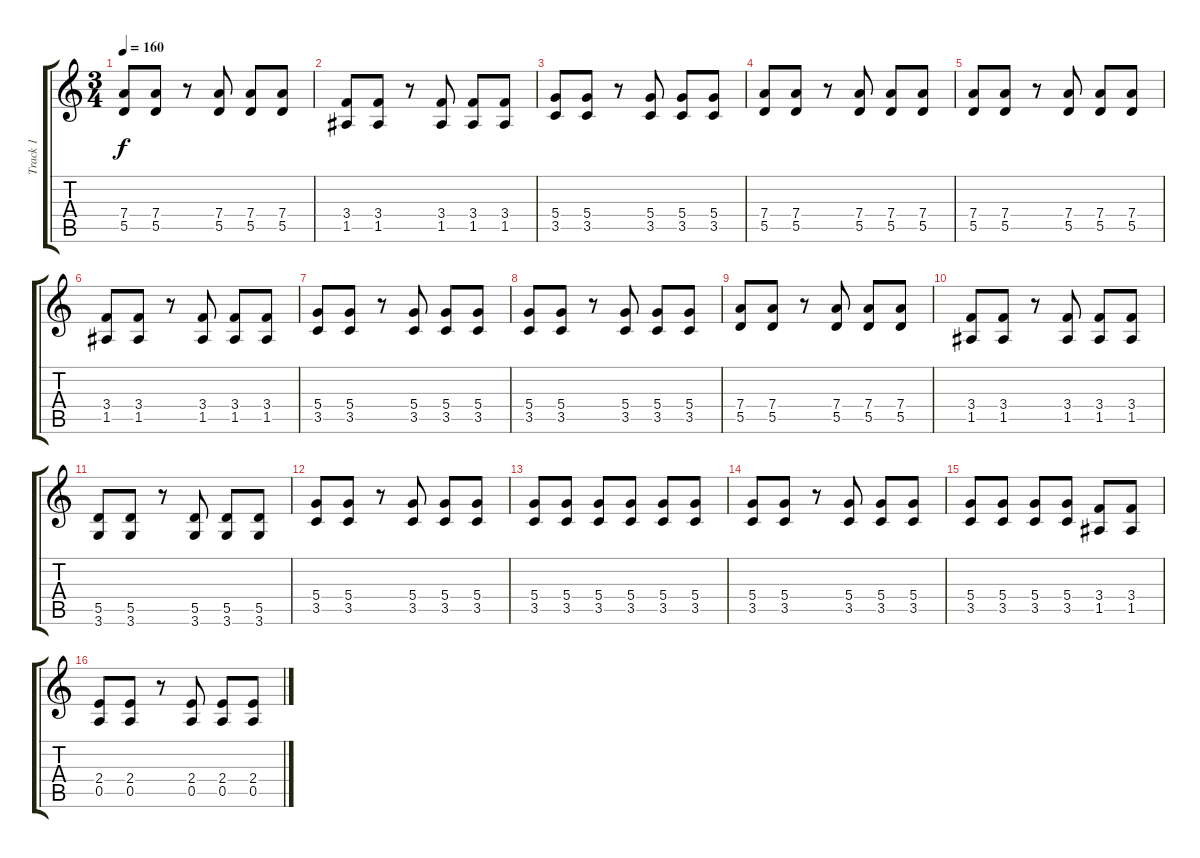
\track ("Track 1" "Track 1") {instrument overdrivenguitar}
\staff {score tabs}
\tuning (E4 B3 G3 D3 A2 E2) {hide}
\ts (3 4)
\tempo 160
\clef g2
\ks c
(7.4 5.5).8{dy f} (7.4 5.5).8 r.8 (7.4 5.5).8 (7.4 5.5).8 (7.4 5.5).8 |
(3.4 1.5).8 (3.4 1.5).8 r.8 (3.4 1.5).8 (3.4 1.5).8 (3.4 1.5).8 |
(5.4 3.5).8 (5.4 3.5).8 r.8 (5.4 3.5).8 (5.4 3.5).8 (5.4 3.5).8 |
(7.4 5.5).8 (7.4 5.5).8 r.8 (7.4 5.5).8 (7.4 5.5).8 (7.4 5.5).8 |
(7.4 5.5).8 (7.4 5.5).8 r.8 (7.4 5.5).8 (7.4 5.5).8 (7.4 5.5).8 |
(3.4 1.5).8 (3.4 1.5).8 r.8 (3.4 1.5).8 (3.4 1.5).8 (3.4 1.5).8 |
(5.4 3.5).8 (5.4 3.5).8 r.8 (5.4 3.5).8 (5.4 3.5).8 (5.4 3.5).8 |
(5.4 3.5).8 (5.4 3.5).8 r.8 (5.4 3.5).8 (5.4 3.5).8 (5.4 3.5).8 |
(7.4 5.5).8 (7.4 5.5).8 r.8 (7.4 5.5).8 (7.4 5.5).8 (7.4 5.5).8 |
(3.4 1.5).8 (3.4 1.5).8 r.8 (3.4 1.5).8 (3.4 1.5).8 (3.4 1.5).8 |
(5.5 3.6).8 (5.5 3.6).8 r.8 (5.5 3.6).8 (5.5 3.6).8 (5.5 3.6).8 |
(5.4 3.5).8 (5.4 3.5).8 r.8 (5.4 3.5).8 (5.4 3.5).8 (5.4 3.5).8 |
(5.4 3.5).8 (5.4 3.5).8 (5.4 3.5).8 (5.4 3.5).8 (5.4 3.5).8 (5.4 3.5).8 |
(5.4 3.5).8 (5.4 3.5).8 r.8 (5.4 3.5).8 (5.4 3.5).8 (5.4 3.5).8 |
(5.4 3.5).8 (5.4 3.5).8 (5.4 3.5).8 (5.4 3.5).8 (3.4 1.5).8 (3.4 1.5).8 |
(2.4 0.5).8 (2.4 0.5).8 r.8 (2.4 0.5).8 (2.4 0.5).8 (2.4 0.5).8
